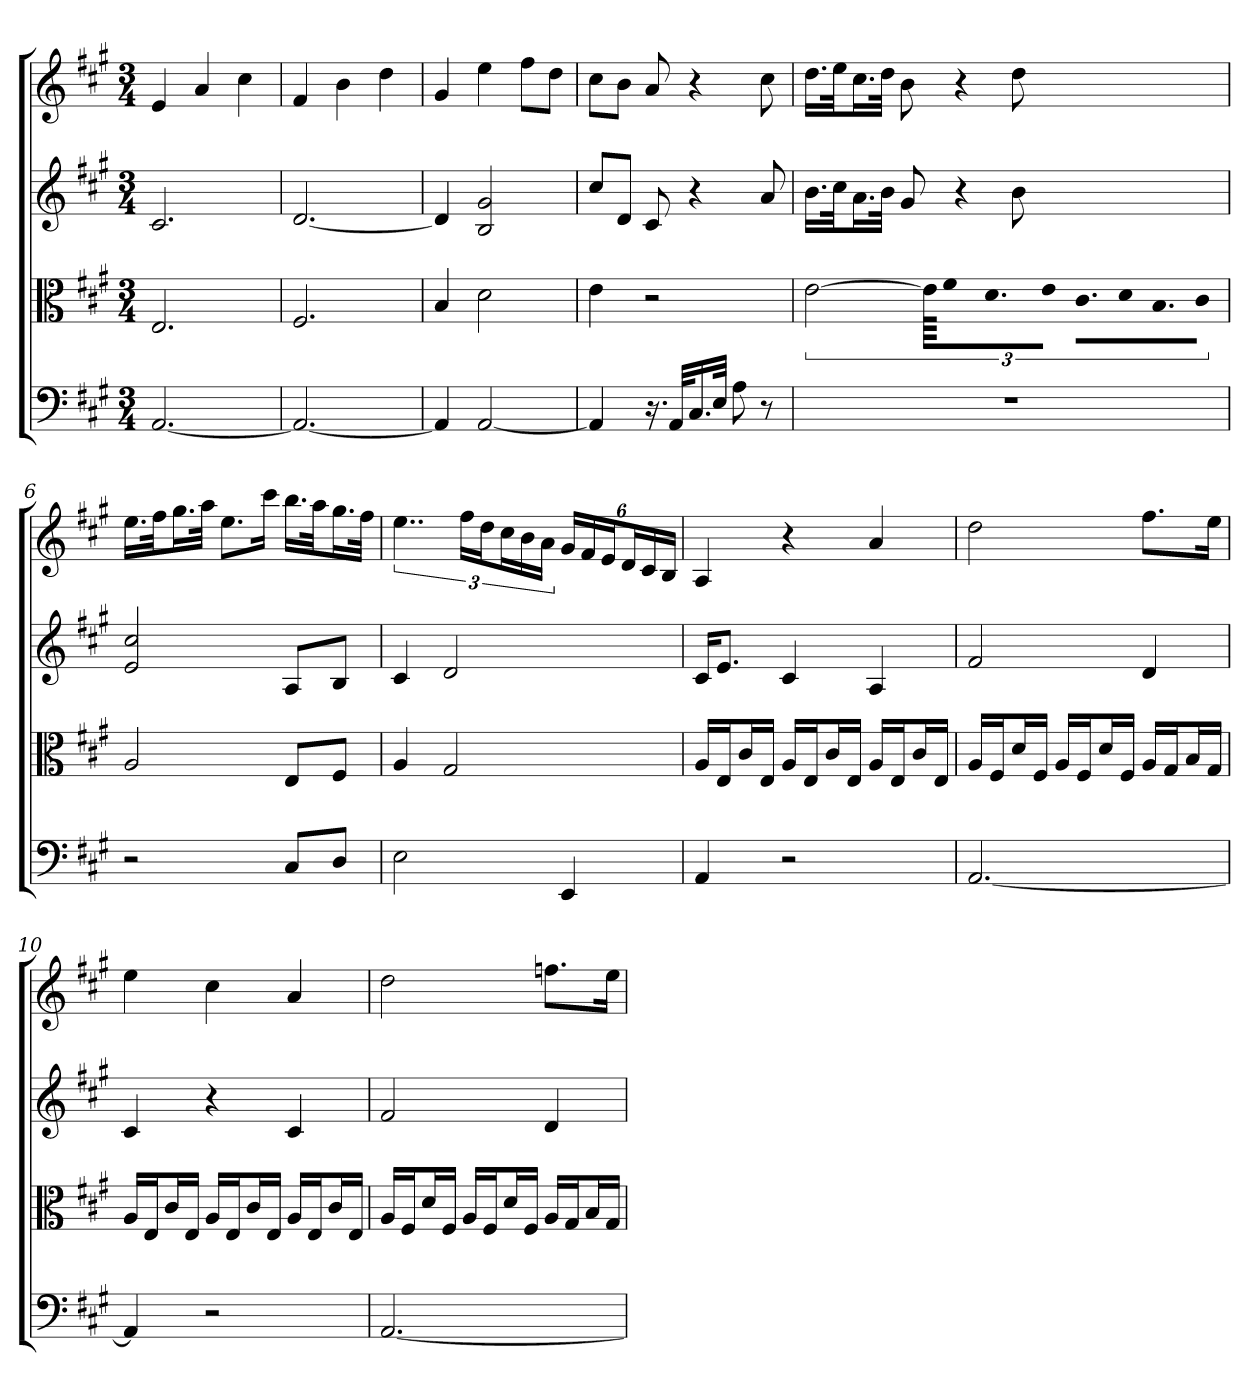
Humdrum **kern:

**kern	**kern	**kern	**kern
*part4	*part3	*part2	*part1
*staff4	*staff3	*staff2	*staff1
*clefF4	*clefC3	*	*
*k[f#c#g#]	*k[f#c#g#]	*k[f#c#g#]	*k[f#c#g#]
*A:	*A:	*A:	*A:
*M3/4	*M3/4	*M3/4	*M3/4
=	=	=	=
[2.AA	2.E	2.c#	4e
.	.	.	4a
.	.	.	4cc#
=2	=2	=2	=2
2.AA_	2.F#	[2.d	4f#
.	.	.	4b
.	.	.	4dd
=3	=3	=3	=3
4AA]	4B	4d]	4g#
[2AA	2d	2B 2g#	4ee
.	.	.	8ff#L
.	.	.	8ddJ
=4	=4	=4	=4
4AA]	4e	8cc#L	8cc#L
.	.	8dJ	8bJ
16.r	2r	8c#	8a
32AA/KLL	.	.	.
16.C#/	.	4r	4r
32E/JJk	.	.	.
8A	.	.	.
8r	.	8a	8cc#
=5	=5	=5	=5
2.r	[3e	16.bLL	16.ddLL
.	.	32cc#Jk	32eeJk
.	.	16.aL	16.cc#L
.	.	32bJJk	32ddJJk
.	.	8g#	8b
.	96e\KLLL]	.	.
.	32f#\JJ	.	.
.	16.d\L	4r	4r
.	32e\JJk	.	.
.	16.c#\LL	.	.
.	32d\Jk	.	.
.	16.B\L	8b	8dd
.	32c#\JJk	.	.
=6	=6	=6	=6
2r	2A	2e 2cc#	16.eeLL
.	.	.	32ff#Jk
.	.	.	16.gg#L
.	.	.	32aaJJk
.	.	.	8.eeL
.	.	.	16ccc#Jk
8C#/L	8E/L	8AL	16.bbLL
.	.	.	32aaJk
8D/J	8F#/J	8BJ	16.gg#L
.	.	.	32ff#JJk
=7	=7	=7	=7
2E	4A	4c#	6..ee
.	2G#	2d	.
.	.	.	24ff#LL
.	.	.	24ddJ
.	.	.	24cc#L
.	.	.	24b
.	.	.	24aJJ
4EE	.	.	24g#LL
.	.	.	24f#
.	.	.	24eJ
.	.	.	24dL
.	.	.	24c#
.	.	.	24BJJ
=8	=8	=8	=8
4AA	16A/LL	16c#KL	4A
.	16E/J	8.eJ	.
.	16c#/L	.	.
.	16E/JJ	.	.
2r	16A/LL	4c#	4r
.	16E/J	.	.
.	16c#/L	.	.
.	16E/JJ	.	.
.	16A/LL	4A	4a
.	16E/J	.	.
.	16c#/L	.	.
.	16E/JJ	.	.
=9	=9	=9	=9
[2.AA	16A/LL	2f#	2dd
.	16F#/J	.	.
.	16d/L	.	.
.	16F#/JJ	.	.
.	16A/LL	.	.
.	16F#/J	.	.
.	16d/L	.	.
.	16F#/JJ	.	.
.	16A/LL	4d	8.ff#L
.	16G#/J	.	.
.	16B/L	.	.
.	16G#/JJ	.	16eeJk
=10	=10	=10	=10
4AA]	16A/LL	4c#	4ee
.	16E/J	.	.
.	16c#/L	.	.
.	16E/JJ	.	.
2r	16A/LL	4r	4cc#
.	16E/J	.	.
.	16c#/L	.	.
.	16E/JJ	.	.
.	16A/LL	4c#	4a
.	16E/J	.	.
.	16c#/L	.	.
.	16E/JJ	.	.
=11	=11	=11	=11
[2.AA	16A/LL	2f#	2dd
.	16F#/J	.	.
.	16d/L	.	.
.	16F#/JJ	.	.
.	16A/LL	.	.
.	16F#/J	.	.
.	16d/L	.	.
.	16F#/JJ	.	.
.	16A/LL	4d	8.ffnL
.	16G#/J	.	.
.	16B/L	.	.
.	16G#/JJ	.	16eeJk
=	=	=	=
*-	*-	*-	*-
